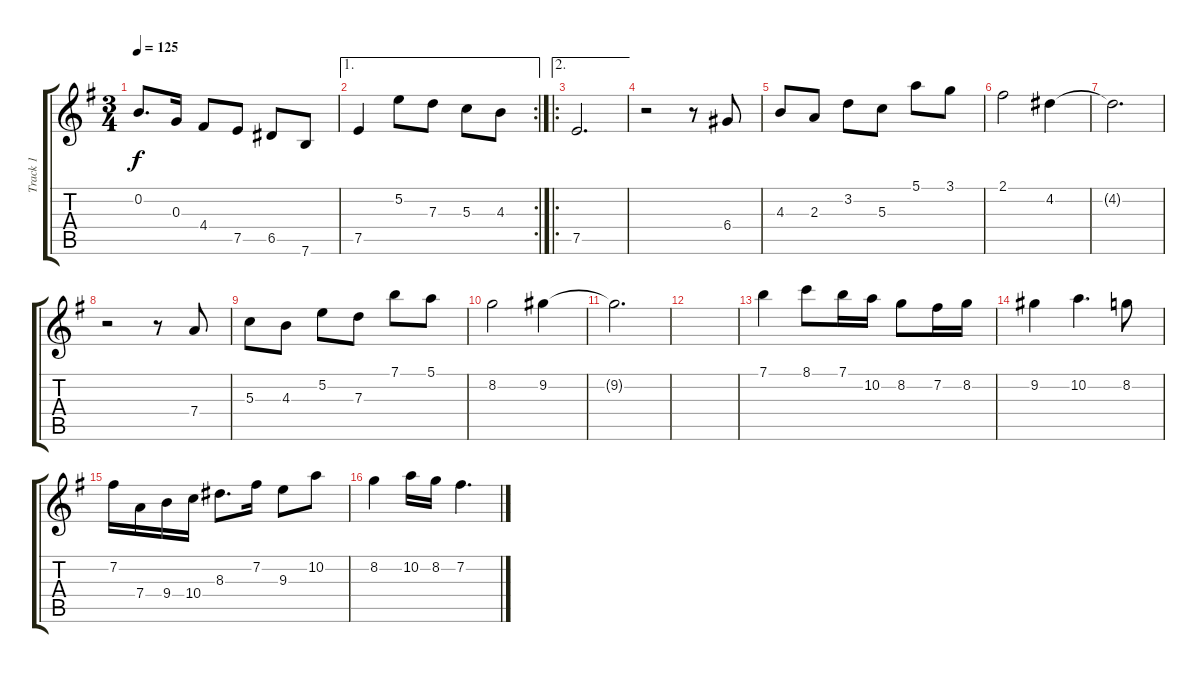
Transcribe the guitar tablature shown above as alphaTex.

\track ("Track 1" "Track 1") {instrument acousticguitarnylon}
\staff {score tabs}
\tuning (E4 B3 G3 D3 A2 E2) {hide}
\ts (3 4)
\tempo 125
\clef g2
\ks eminor
0.2.8{d dy f} 0.3.16 4.4.8 7.5.8 6.5.8 7.6.8 |
\ae 1
\rc 2
7.5.4 5.2.8 7.3.8 5.3.8 4.3.8 |
\ae 2
\ro
7.5.2{d} |
r.2 r.8 6.4.8 |
4.3.8 2.3.8 3.2.8 5.3.8 5.1.8 3.1.8 |
2.1.2 4.2.4 |
4.2{t}.2{d} |
r.2 r.8 7.4.8 |
5.3.8 4.3.8 5.2.8 7.3.8 7.1.8 5.1.8 |
8.2.2 9.2.4 |
9.2{t}.2{d} |
|
7.1.4 8.1.8 7.1.16 10.2.16 8.2.8 7.2.16 8.2.16 |
9.2.4 10.2.4{d} 8.2.8 |
7.2.16 7.4.16 9.4.16 10.4.16 8.3.8{d} 7.2.16 9.3.8 10.2.8 |
8.2.4 10.2.16 8.2.16 7.2.4{d}
